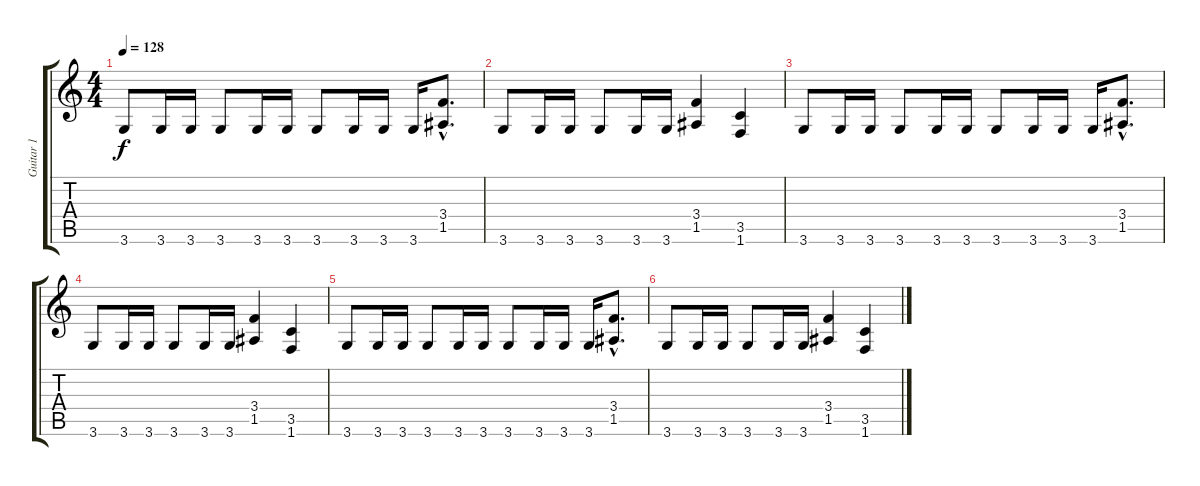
\track ("Guitar 1" "Guitar 1") {instrument distortionguitar}
\staff {score tabs}
\tuning (E4 B3 G3 D3 A2 E2) {hide}
\ts (4 4)
\tempo 128
\clef g2
\ks c
3.6.8{dy f} 3.6.16 3.6.16 3.6.8 3.6.16 3.6.16 3.6.8 3.6.16 3.6.16 3.6.16 (3.4{hac} 1.5{hac}).8{d} |
3.6.8 3.6.16 3.6.16 3.6.8 3.6.16 3.6.16 (3.4 1.5).4 (3.5 1.6).4 |
3.6.8 3.6.16 3.6.16 3.6.8 3.6.16 3.6.16 3.6.8 3.6.16 3.6.16 3.6.16 (3.4{hac} 1.5{hac}).8{d} |
3.6.8 3.6.16 3.6.16 3.6.8 3.6.16 3.6.16 (3.4 1.5).4 (3.5 1.6).4 |
3.6.8 3.6.16 3.6.16 3.6.8 3.6.16 3.6.16 3.6.8 3.6.16 3.6.16 3.6.16 (3.4{hac} 1.5{hac}).8{d} |
3.6.8 3.6.16 3.6.16 3.6.8 3.6.16 3.6.16 (3.4 1.5).4 (3.5 1.6).4
